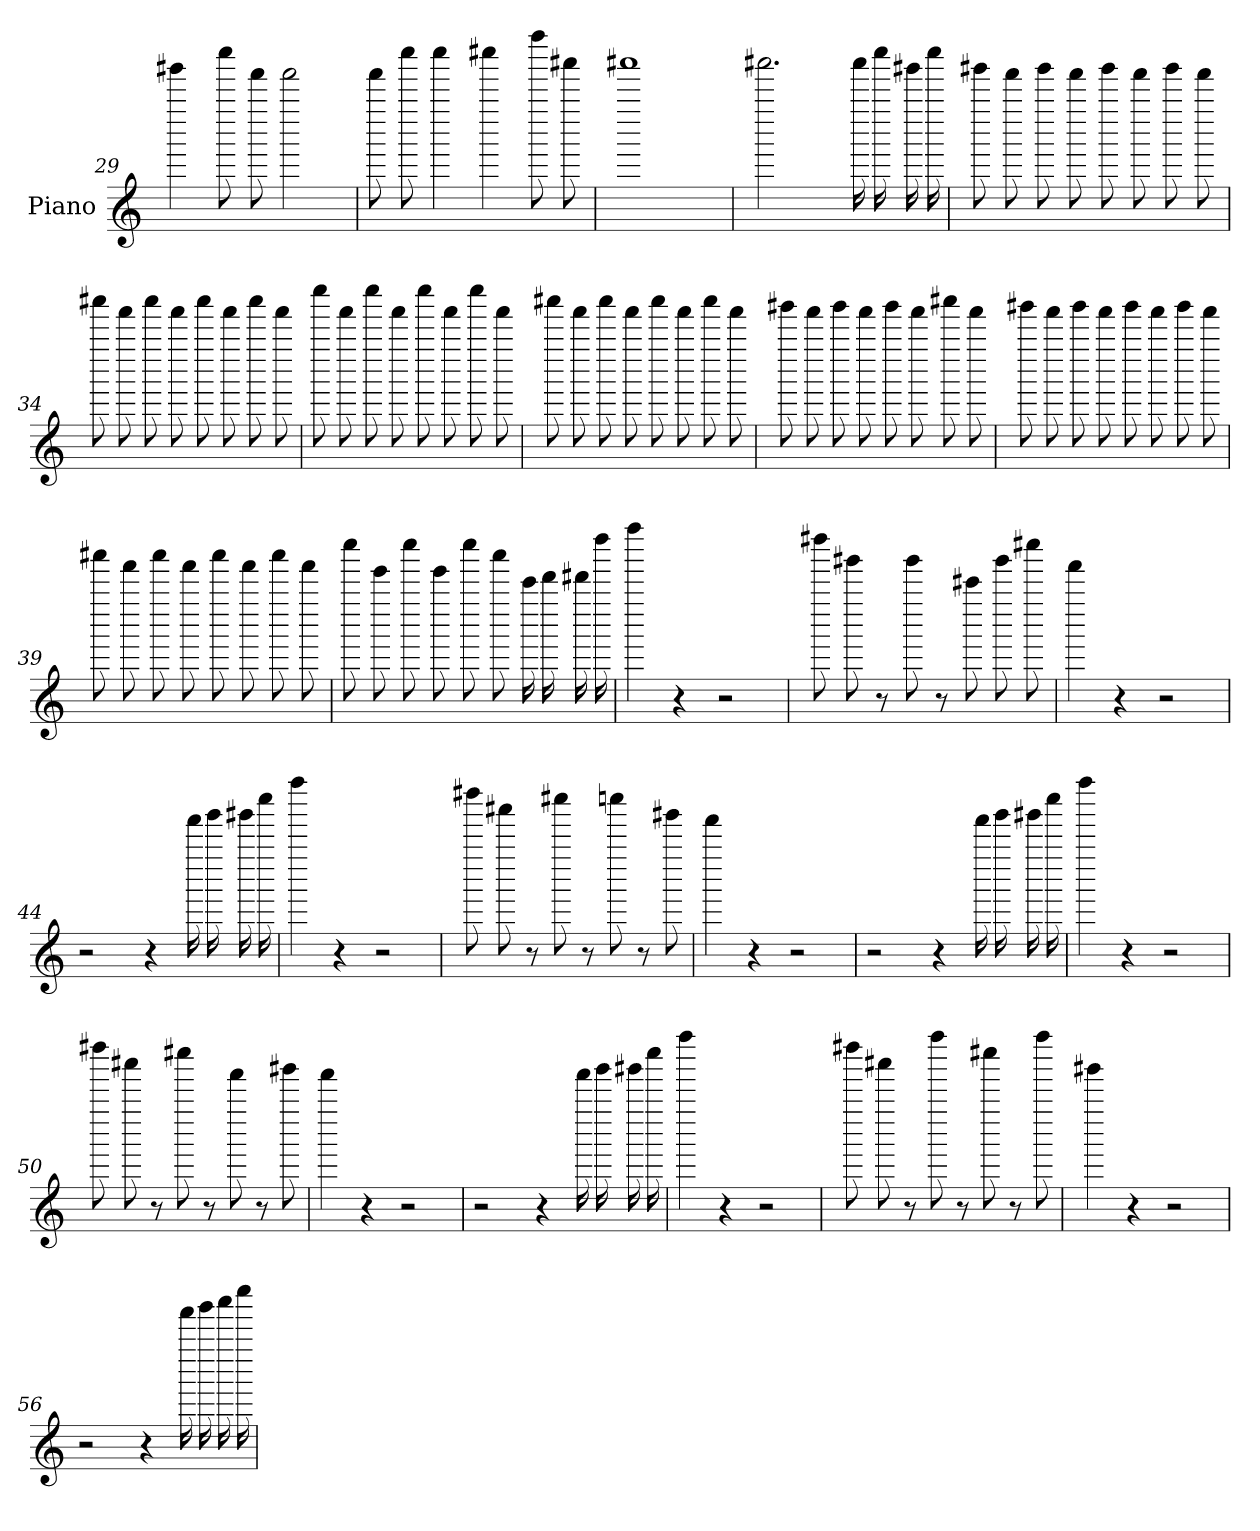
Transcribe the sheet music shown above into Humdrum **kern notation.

**kern
*part1
*staff1
*I"Piano
*I'Pno.
=29
4ggggg#
8cccccc
8fffff
2fffff
=30
8fffff
8cccccc
4cccccc
4cccccc#
8ffffff
8aaaaa#
=31
1aaaaa#
=32
2.aaaaa#
16aaaaa#
16cccccc
16ggggg#
16cccccc
=33
8ggggg#
8fffff
8ggggg#
8fffff
8ggggg#
8fffff
8ggggg#
8fffff
=34
8aaaaa#
8fffff
8aaaaa#
8fffff
8aaaaa#
8fffff
8aaaaa#
8fffff
=35
8cccccc
8fffff
8cccccc
8fffff
8cccccc
8fffff
8cccccc
8fffff
=36
8aaaaa#
8fffff
8aaaaa#
8fffff
8aaaaa#
8fffff
8aaaaa#
8fffff
=37
8ggggg#
8fffff
8ggggg#
8fffff
8ggggg#
8fffff
8aaaaa#
8fffff
=38
8ggggg#
8fffff
8ggggg#
8fffff
8ggggg#
8fffff
8ggggg#
8fffff
=39
8aaaaa#
8fffff
8aaaaa#
8fffff
8aaaaa#
8fffff
8aaaaa#
8fffff
=40
8cccccc
8eeeee
8cccccc
8eeeee
8cccccc
8aaaaa
16ccccc
16ddddd
16ddddd#
16dddddd
=41
4ffffff
4r
2r
=42
8dddddd#
8ggggg#
8r
8ggggg#
8r
8ccccc#
8ggggg#
8cccccc#
=43
4fffff
4r
2r
=44
2r
4r
16fffff
16ggggg
16ggggg#
16cccccc
=45
4ffffff
4r
2r
=46
8dddddd#
8aaaaa#
8r
8cccccc#
8r
8cccccc
8r
8ggggg#
=47
4fffff
4r
2r
=48
2r
4r
16fffff
16ggggg
16ggggg#
16cccccc
=49
4ffffff
4r
2r
=50
8dddddd#
8aaaaa#
8r
8cccccc#
8r
8fffff
8r
8ggggg#
=51
4fffff
4r
2r
=52
2r
4r
16fffff
16ggggg
16ggggg#
16cccccc
=53
4ffffff
4r
2r
=54
8dddddd#
8aaaaa#
8r
8ffffff
8r
8cccccc#
8r
8ffffff
=55
4ggggg#
4r
2r
=56
2r
4r
16fffff
16ggggg
16aaaaa
16cccccc
=
*-
